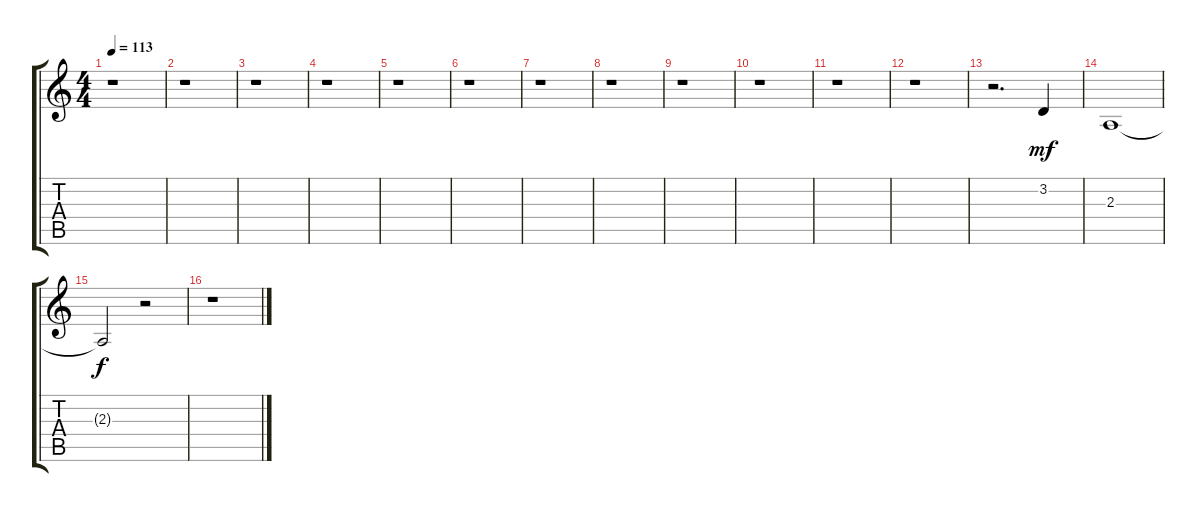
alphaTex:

\track "" {instrument synthvoice}
\staff {score tabs}
\tuning (E4 B3 G3 D3 A2 E2) {hide}
\ts (4 4)
\tempo 113
\clef g2
\ks c
r.1{dy f} |
r.1 |
r.1 |
r.1 |
r.1 |
r.1 |
r.1 |
r.1 |
r.1 |
r.1 |
r.1 |
r.1 |
r.2{d} 3.2.4{dy mf} |
2.3.1 |
2.3{t}.2{dy f} r.2 |
r.1
